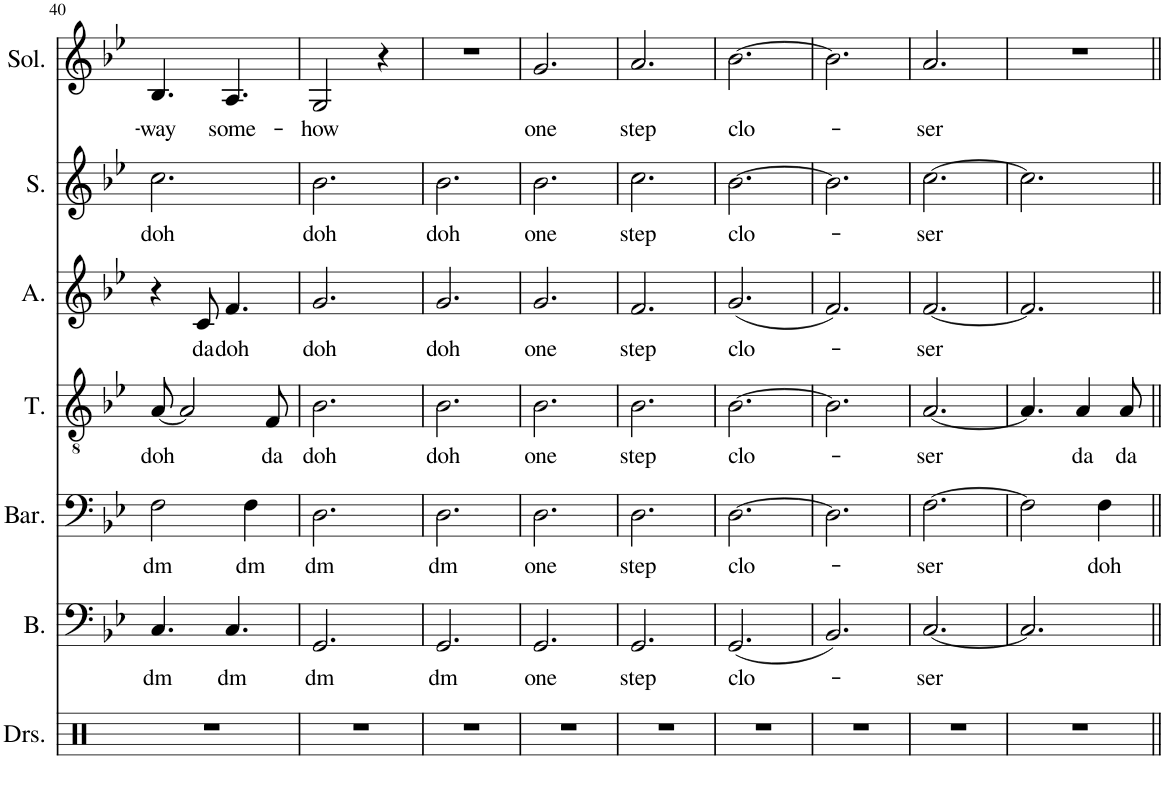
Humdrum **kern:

**kern	**kern	**text	**kern	**text	**kern	**text	**kern	**text	**kern	**text	**kern	**text	**text
*part7	*part6	*part6	*part5	*part5	*part4	*part4	*part3	*part3	*part2	*part2	*part1	*part1	*part1
*staff7	*staff6	*staff6	*staff5	*staff5	*staff4	*staff4	*staff3	*staff3	*staff2	*staff2	*staff1	*staff1	*staff1
*I"Drumset	*I"Bass	*	*I"Baritone	*	*I"Tenor	*	*I"Alto	*	*I"Soprano	*	*I"Solo	*	*
*I'Drs.	*I'B.	*	*I'Bar.	*	*I'T.	*	*I'A.	*	*I'S.	*	*I'Sol.	*	*
!!LO:PB:g=z
*clefX	*clefF4	*	*clefF4	*	*clefGv2	*	*clefG2	*	*clefG2	*	*clefG2	*	*
*k[]	*k[b-e-]	*	*k[b-e-]	*	*k[b-e-]	*	*k[b-e-]	*	*k[b-e-]	*	*k[b-e-]	*	*
*M3/4	*M3/4	*	*M3/4	*	*M3/4	*	*M3/4	*	*M3/4	*	*M3/4	*	*
=40	=40	=40	=40	=40	=40	=40	=40	=40	=40	=40	=40	=40	=40
!	!	!LO:LY:b	!	!LO:LY:b	!	!LO:LY:b	!	!	!	!LO:LY:b	!	!	!LO:LY:b
2.r	4.C/	dm	2F\	dm	[8A/	doh	4r	.	2.cc\	doh	4.B-/	.	-way
.	.	.	.	.	2A/]	.	.	.	.	.	.	.	.
!	!	!	!	!	!	!	!	!LO:LY:b	!	!	!	!	!
.	.	.	.	.	.	.	8c/	da	.	.	.	.	.
!	!	!LO:LY:b	!	!	!	!	!	!LO:LY:b	!	!	!	!	!LO:LY:b
.	4.C/	dm	.	.	.	.	4.f/	doh	.	.	4.A/	.	some-
!	!	!	!	!LO:LY:b	!	!	!	!	!	!	!	!	!
.	.	.	4F\	dm	.	.	.	.	.	.	.	.	.
!	!	!	!	!	!	!LO:LY:b	!	!	!	!	!	!	!
.	.	.	.	.	8F/	da	.	.	.	.	.	.	.
=41	=41	=41	=41	=41	=41	=41	=41	=41	=41	=41	=41	=41	=41
!	!	!LO:LY:b	!	!LO:LY:b	!	!LO:LY:b	!	!LO:LY:b	!	!LO:LY:b	!	!	!LO:LY:b
2.r	2.GG/	dm	2.D\	dm	2.B-\	doh	2.g/	doh	2.b-\	doh	2G/	.	-how
.	.	.	.	.	.	.	.	.	.	.	4r	.	.
=42	=42	=42	=42	=42	=42	=42	=42	=42	=42	=42	=42	=42	=42
!	!	!LO:LY:b	!	!LO:LY:b	!	!LO:LY:b	!	!LO:LY:b	!	!LO:LY:b	!	!	!
2.r	2.GG/	dm	2.D\	dm	2.B-\	doh	2.g/	doh	2.b-\	doh	2.r	.	.
=43	=43	=43	=43	=43	=43	=43	=43	=43	=43	=43	=43	=43	=43
!	!	!LO:LY:b	!	!LO:LY:b	!	!LO:LY:b	!	!LO:LY:b	!	!LO:LY:b	!	!	!LO:LY:b
2.r	2.GG/	one	2.D\	one	2.B-\	one	2.g/	one	2.b-\	one	2.g/	.	one
=44	=44	=44	=44	=44	=44	=44	=44	=44	=44	=44	=44	=44	=44
!	!	!LO:LY:b	!	!LO:LY:b	!	!LO:LY:b	!	!LO:LY:b	!	!LO:LY:b	!	!	!LO:LY:b
2.r	2.GG/	step	2.D\	step	2.B-\	step	2.f/	step	2.cc\	step	2.a/	.	step
=45	=45	=45	=45	=45	=45	=45	=45	=45	=45	=45	=45	=45	=45
!	!	!LO:LY:b	!	!LO:LY:b	!	!LO:LY:b	!	!LO:LY:b	!	!LO:LY:b	!	!	!LO:LY:b
2.r	(2.GG/	clo-	[2.D\	clo-	[2.B-\	clo-	(2.g/	clo-	[2.b-\	clo-	[2.b-\	.	clo-
=46	=46	=46	=46	=46	=46	=46	=46	=46	=46	=46	=46	=46	=46
2.r	2.BB-/)	.	2.D\]	.	2.B-\]	.	2.f/)	.	2.b-\]	.	2.b-\]	.	.
=47	=47	=47	=47	=47	=47	=47	=47	=47	=47	=47	=47	=47	=47
!	!	!LO:LY:b	!	!LO:LY:b	!	!LO:LY:b	!	!LO:LY:b	!	!LO:LY:b	!	!	!LO:LY:b
2.r	[2.C/	-ser	[2.F\	-ser	[2.A/	-ser	[2.f/	-ser	[2.cc\	-ser	2.a/	.	-ser
=48	=48	=48	=48	=48	=48	=48	=48	=48	=48	=48	=48	=48	=48
2.r	2.C/]	.	2F\]	.	4.A/]	.	2.f/]	.	2.cc\]	.	2.r	.	.
!	!	!	!	!	!	!LO:LY:b	!	!	!	!	!	!	!
.	.	.	.	.	4A/	da	.	.	.	.	.	.	.
!	!	!	!	!LO:LY:b	!	!	!	!	!	!	!	!	!
.	.	.	4F\	doh	.	.	.	.	.	.	.	.	.
!	!	!	!	!	!	!LO:LY:b	!	!	!	!	!	!	!
.	.	.	.	.	8A/	da	.	.	.	.	.	.	.
=||	=||	=||	=||	=||	=||	=||	=||	=||	=||	=||	=||	=||	=||
*-	*-	*-	*-	*-	*-	*-	*-	*-	*-	*-	*-	*-	*-
